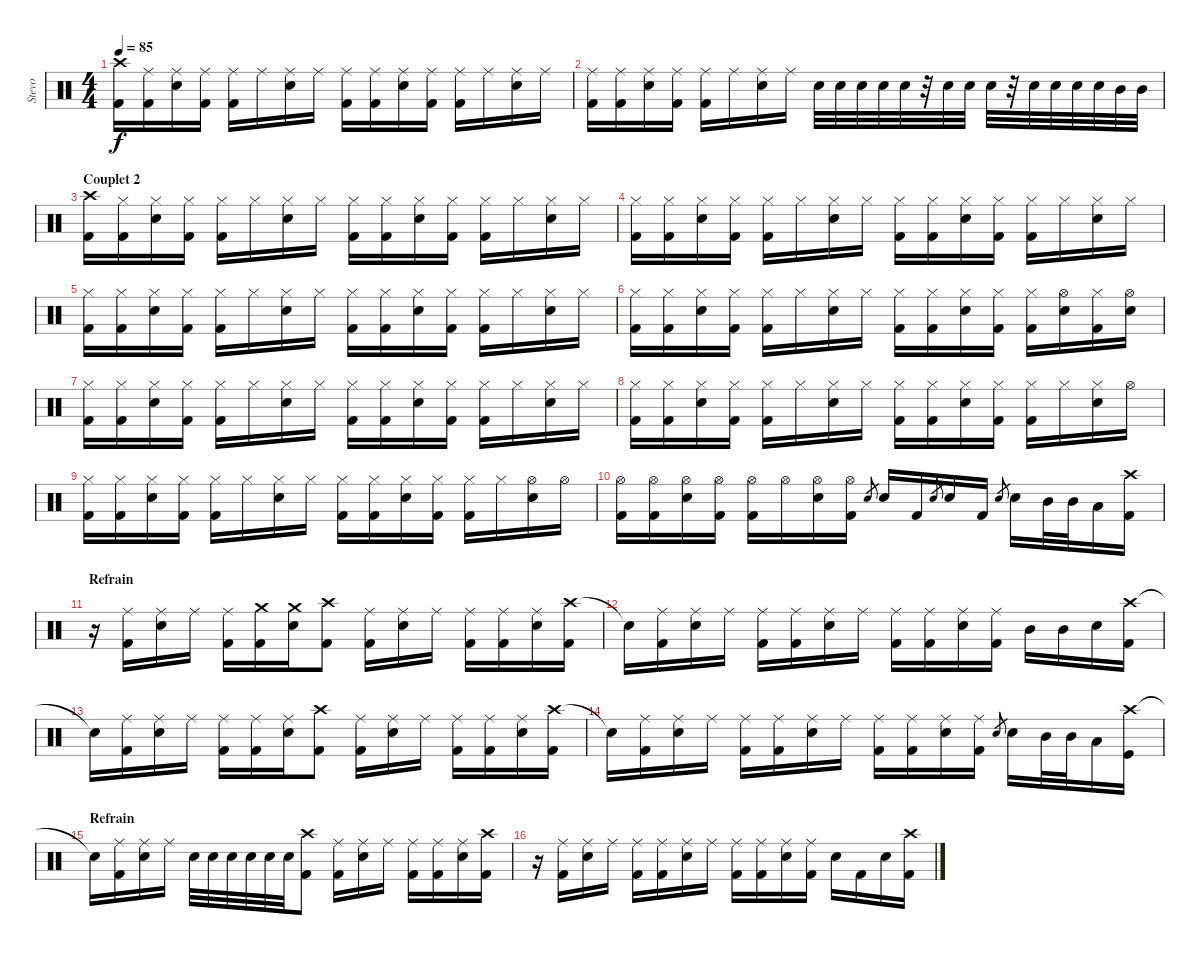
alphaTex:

\track ("Stevo" "Stevo") {instrument percussion}
\staff {score}
\articulation defaults
\ts (4 4)
\tempo 85
\clef neutral
\ks c
("Crash high (hit)" "Kick (hit) 2").16{dy f} ("Ride (middle)" "Kick (hit) 2").16 ("Ride (middle)" "Electric Snare (hit)").16 ("Ride (middle)" "Kick (hit) 2").16 ("Ride (middle)" "Kick (hit) 2").16 "Ride (middle)".16 ("Ride (middle)" "Electric Snare (hit)").16 "Ride (middle)".16 ("Ride (middle)" "Kick (hit) 2").16 ("Ride (middle)" "Kick (hit) 2").16 ("Ride (middle)" "Electric Snare (hit)").16 ("Ride (middle)" "Kick (hit) 2").16 ("Ride (middle)" "Kick (hit) 2").16 "Ride (middle)".16 ("Ride (middle)" "Electric Snare (hit)").16 "Ride (middle)".16 |
("Ride (middle)" "Kick (hit) 2").16 ("Ride (middle)" "Kick (hit) 2").16 ("Ride (middle)" "Electric Snare (hit)").16 ("Ride (middle)" "Kick (hit) 2").16 ("Ride (middle)" "Kick (hit) 2").16 "Ride (middle)".16 ("Ride (middle)" "Electric Snare (hit)").16 "Ride (middle)".16 "Electric Snare (hit)".32 "Electric Snare (hit)".32 "Electric Snare (hit)".32 "Electric Snare (hit)".32 "Electric Snare (hit)".32 r.32 "Electric Snare (hit)".32 "Electric Snare (hit)".32 "Electric Snare (hit)".32 r.32 "Electric Snare (hit)".32 "Electric Snare (hit)".32 "Electric Snare (hit)".32 "Electric Snare (hit)".32 "Mid Tom (hit)".32 "Mid Tom (hit)".32 |
\section ("" "Couplet 2")
("Crash high (hit)" "Kick (hit) 2").16 ("Hi-Hat (closed)" "Kick (hit) 2").16 ("Hi-Hat (closed)" "Electric Snare (hit)").16 ("Hi-Hat (closed)" "Kick (hit) 2").16 ("Hi-Hat (closed)" "Kick (hit) 2").16 "Hi-Hat (closed)".16 ("Hi-Hat (closed)" "Electric Snare (hit)").16 "Hi-Hat (closed)".16 ("Hi-Hat (closed)" "Kick (hit) 2").16 ("Hi-Hat (closed)" "Kick (hit) 2").16 ("Hi-Hat (closed)" "Electric Snare (hit)").16 ("Hi-Hat (closed)" "Kick (hit) 2").16 ("Hi-Hat (closed)" "Kick (hit) 2").16 "Hi-Hat (closed)".16 ("Hi-Hat (closed)" "Electric Snare (hit)").16 "Hi-Hat (closed)".16 |
("Hi-Hat (closed)" "Kick (hit) 2").16 ("Hi-Hat (closed)" "Kick (hit) 2").16 ("Hi-Hat (closed)" "Electric Snare (hit)").16 ("Hi-Hat (closed)" "Kick (hit) 2").16 ("Hi-Hat (closed)" "Kick (hit) 2").16 "Hi-Hat (closed)".16 ("Hi-Hat (closed)" "Electric Snare (hit)").16 "Hi-Hat (closed)".16 ("Hi-Hat (closed)" "Kick (hit) 2").16 ("Hi-Hat (closed)" "Kick (hit) 2").16 ("Hi-Hat (closed)" "Electric Snare (hit)").16 ("Hi-Hat (closed)" "Kick (hit) 2").16 ("Hi-Hat (closed)" "Kick (hit) 2").16 "Hi-Hat (closed)".16 ("Hi-Hat (closed)" "Electric Snare (hit)").16 "Hi-Hat (closed)".16 |
("Hi-Hat (closed)" "Kick (hit) 2").16 ("Hi-Hat (closed)" "Kick (hit) 2").16 ("Hi-Hat (closed)" "Electric Snare (hit)").16 ("Hi-Hat (closed)" "Kick (hit) 2").16 ("Hi-Hat (closed)" "Kick (hit) 2").16 "Hi-Hat (closed)".16 ("Hi-Hat (closed)" "Electric Snare (hit)").16 "Hi-Hat (closed)".16 ("Hi-Hat (closed)" "Kick (hit) 2").16 ("Hi-Hat (closed)" "Kick (hit) 2").16 ("Hi-Hat (closed)" "Electric Snare (hit)").16 ("Hi-Hat (closed)" "Kick (hit) 2").16 ("Hi-Hat (closed)" "Kick (hit) 2").16 "Hi-Hat (closed)".16 ("Hi-Hat (closed)" "Electric Snare (hit)").16 "Hi-Hat (closed)".16 |
("Hi-Hat (closed)" "Kick (hit) 2").16 ("Hi-Hat (closed)" "Kick (hit) 2").16 ("Hi-Hat (closed)" "Electric Snare (hit)").16 ("Hi-Hat (closed)" "Kick (hit) 2").16 ("Hi-Hat (closed)" "Kick (hit) 2").16 "Hi-Hat (closed)".16 ("Hi-Hat (closed)" "Electric Snare (hit)").16 "Hi-Hat (closed)".16 ("Hi-Hat (closed)" "Kick (hit) 2").16 ("Hi-Hat (closed)" "Kick (hit) 2").16 ("Hi-Hat (closed)" "Electric Snare (hit)").16 ("Hi-Hat (closed)" "Kick (hit) 2").16 ("Hi-Hat (closed)" "Kick (hit) 2").16 ("Hi-Hat (open)" "Electric Snare (hit)").16 ("Hi-Hat (closed)" "Kick (hit) 2").16 ("Hi-Hat (open)" "Electric Snare (hit)").16 |
("Hi-Hat (closed)" "Kick (hit) 2").16 ("Hi-Hat (closed)" "Kick (hit) 2").16 ("Hi-Hat (closed)" "Electric Snare (hit)").16 ("Hi-Hat (closed)" "Kick (hit) 2").16 ("Hi-Hat (closed)" "Kick (hit) 2").16 "Hi-Hat (closed)".16 ("Hi-Hat (closed)" "Electric Snare (hit)").16 "Hi-Hat (closed)".16 ("Hi-Hat (closed)" "Kick (hit) 2").16 ("Hi-Hat (closed)" "Kick (hit) 2").16 ("Hi-Hat (closed)" "Electric Snare (hit)").16 ("Hi-Hat (closed)" "Kick (hit) 2").16 ("Hi-Hat (closed)" "Kick (hit) 2").16 "Hi-Hat (closed)".16 ("Hi-Hat (closed)" "Electric Snare (hit)").16 "Hi-Hat (closed)".16 |
("Hi-Hat (closed)" "Kick (hit) 2").16 ("Hi-Hat (closed)" "Kick (hit) 2").16 ("Hi-Hat (closed)" "Electric Snare (hit)").16 ("Hi-Hat (closed)" "Kick (hit) 2").16 ("Hi-Hat (closed)" "Kick (hit) 2").16 "Hi-Hat (closed)".16 ("Hi-Hat (closed)" "Electric Snare (hit)").16 "Hi-Hat (closed)".16 ("Hi-Hat (closed)" "Kick (hit) 2").16 ("Hi-Hat (closed)" "Kick (hit) 2").16 ("Hi-Hat (closed)" "Electric Snare (hit)").16 ("Hi-Hat (closed)" "Kick (hit) 2").16 ("Hi-Hat (closed)" "Kick (hit) 2").16 "Hi-Hat (closed)".16 ("Hi-Hat (closed)" "Electric Snare (hit)").16 "Hi-Hat (open)".16 |
("Hi-Hat (closed)" "Kick (hit) 2").16 ("Hi-Hat (closed)" "Kick (hit) 2").16 ("Hi-Hat (closed)" "Electric Snare (hit)").16 ("Hi-Hat (closed)" "Kick (hit) 2").16 ("Hi-Hat (closed)" "Kick (hit) 2").16 "Hi-Hat (closed)".16 ("Hi-Hat (closed)" "Electric Snare (hit)").16 "Hi-Hat (closed)".16 ("Hi-Hat (closed)" "Kick (hit) 2").16 ("Hi-Hat (closed)" "Kick (hit) 2").16 ("Hi-Hat (closed)" "Electric Snare (hit)").16 ("Hi-Hat (closed)" "Kick (hit) 2").16 ("Hi-Hat (closed)" "Kick (hit) 2").16 "Hi-Hat (closed)".16 ("Hi-Hat (open)" "Electric Snare (hit)").16 "Hi-Hat (open)".16 |
("Hi-Hat (open)" "Kick (hit) 2").16 ("Hi-Hat (open)" "Kick (hit) 2").16 ("Hi-Hat (open)" "Electric Snare (hit)").16 ("Hi-Hat (open)" "Kick (hit) 2").16 ("Hi-Hat (open)" "Kick (hit) 2").16 "Hi-Hat (open)".16 ("Hi-Hat (open)" "Electric Snare (hit)").16 ("Hi-Hat (open)" "Kick (hit) 2").16 "Electric Snare (hit)".8{gr} "Electric Snare (hit)".16 "Kick (hit) 2".16 "Electric Snare (hit)".8{gr} "Electric Snare (hit)".16 "Kick (hit) 2".16 "Electric Snare (hit)".8{gr} "Electric Snare (hit)".16 "Mid Tom (hit)".32 "Mid Tom (hit)".32 "Low Tom (hit)".16 ("Crash high (hit)" "Kick (hit) 2").16 |
\section ("" "Refrain")
r.16 ("Ride (middle)" "Kick (hit) 2").16 ("Ride (middle)" "Electric Snare (hit)").16 "Ride (middle)".16 ("Ride (middle)" "Kick (hit) 2").16 ("Crash medium (hit)" "Kick (hit) 2").16 ("Crash medium (hit)" "Electric Snare (hit)").16 ("Crash high (hit)" "Kick (hit) 2").8 ("Ride (middle)" "Kick (hit) 2").16 ("Ride (middle)" "Electric Snare (hit)").16 "Ride (middle)".16 ("Ride (middle)" "Kick (hit) 2").16 ("Ride (middle)" "Kick (hit) 2").16 ("Ride (middle)" "Electric Snare (hit)").16 ("Crash high (hit)" "Kick (hit) 2").16 |
"Snare (hit)"{t}.16 ("Ride (middle)" "Kick (hit) 2").16 ("Ride (middle)" "Electric Snare (hit)").16 "Ride (middle)".16 ("Ride (middle)" "Kick (hit) 2").16 ("Ride (middle)" "Kick (hit) 2").16 ("Ride (middle)" "Electric Snare (hit)").16 "Ride (middle)".16 ("Ride (middle)" "Kick (hit) 2").16 ("Ride (middle)" "Kick (hit) 2").16 ("Ride (middle)" "Electric Snare (hit)").16 ("Ride (middle)" "Kick (hit) 2").16 "Mid Tom (hit)".16 "Mid Tom (hit)".16 "Electric Snare (hit)".16 ("Crash high (hit)" "Kick (hit) 2").16 |
"Snare (hit)"{t}.16 ("Ride (middle)" "Kick (hit) 2").16 ("Ride (middle)" "Electric Snare (hit)").16 "Ride (middle)".16 ("Ride (middle)" "Kick (hit) 2").16 ("Ride (middle)" "Kick (hit) 2").16 ("Ride (middle)" "Electric Snare (hit)").16 ("Crash high (hit)" "Kick (hit) 2").8 ("Ride (middle)" "Kick (hit) 2").16 ("Ride (middle)" "Electric Snare (hit)").16 "Ride (middle)".16 ("Ride (middle)" "Kick (hit) 2").16 ("Ride (middle)" "Kick (hit) 2").16 ("Ride (middle)" "Electric Snare (hit)").16 ("Crash high (hit)" "Kick (hit) 2").16 |
"Snare (hit)"{t}.16 ("Ride (middle)" "Kick (hit) 2").16 ("Ride (middle)" "Electric Snare (hit)").16 "Ride (middle)".16 ("Ride (middle)" "Kick (hit) 2").16 ("Ride (middle)" "Kick (hit) 2").16 ("Ride (middle)" "Electric Snare (hit)").16 "Ride (middle)".16 ("Ride (middle)" "Kick (hit) 2").16 ("Ride (middle)" "Kick (hit) 2").16 ("Ride (middle)" "Electric Snare (hit)").16 ("Ride (middle)" "Kick (hit) 2").16 "Electric Snare (hit)".8{gr} "Electric Snare (hit)".16 "Mid Tom (hit)".32 "Mid Tom (hit)".32 "Low Tom (hit)".16 ("Crash high (hit)" "Kick (hit)").16 |
\section ("" "Refrain")
"Snare (hit)"{t}.16 ("Ride (middle)" "Kick (hit) 2").16 ("Ride (middle)" "Electric Snare (hit)").16 "Ride (middle)".16 "Electric Snare (hit)".32 "Electric Snare (hit)".32 "Electric Snare (hit)".32 "Electric Snare (hit)".32 "Electric Snare (hit)".32 "Electric Snare (hit)".32 ("Crash high (hit)" "Kick (hit) 2").8 ("Ride (middle)" "Kick (hit) 2").16 ("Ride (middle)" "Electric Snare (hit)").16 "Ride (middle)".16 ("Ride (middle)" "Kick (hit) 2").16 ("Ride (middle)" "Kick (hit) 2").16 ("Ride (middle)" "Electric Snare (hit)").16 ("Crash high (hit)" "Kick (hit) 2").16 |
r.16 ("Ride (middle)" "Kick (hit) 2").16 ("Ride (middle)" "Electric Snare (hit)").16 "Ride (middle)".16 ("Ride (middle)" "Kick (hit) 2").16 ("Ride (middle)" "Kick (hit) 2").16 ("Ride (middle)" "Electric Snare (hit)").16 "Ride (middle)".16 ("Ride (middle)" "Kick (hit) 2").16 ("Ride (middle)" "Kick (hit) 2").16 ("Ride (middle)" "Electric Snare (hit)").16 ("Ride (middle)" "Kick (hit) 2").16 "Electric Snare (hit)".16 "Kick (hit) 2".16 "Electric Snare (hit)".16 ("Crash high (hit)" "Kick (hit) 2").16
